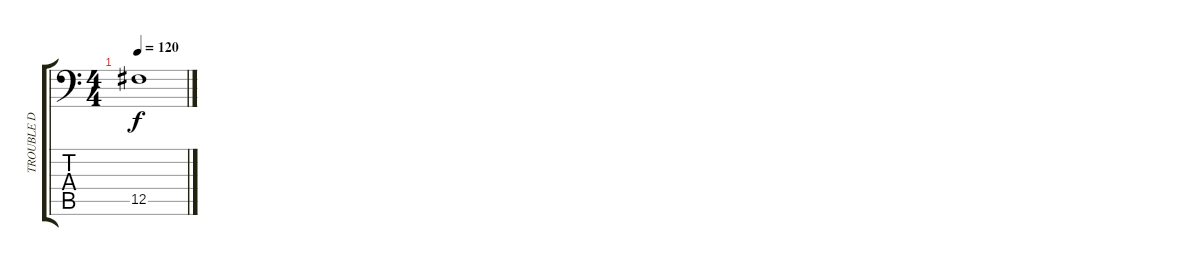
\track ("TROUBLE D" "TROUBLE D") {instrument electricbasspick}
\staff {score tabs}
\tuning (Db3 Ab2 E2 B1 Gb1 B0) {hide}
\ts (4 4)
\tempo 120
\clef f4
\ks c
12.5{t}.1{dy f}
